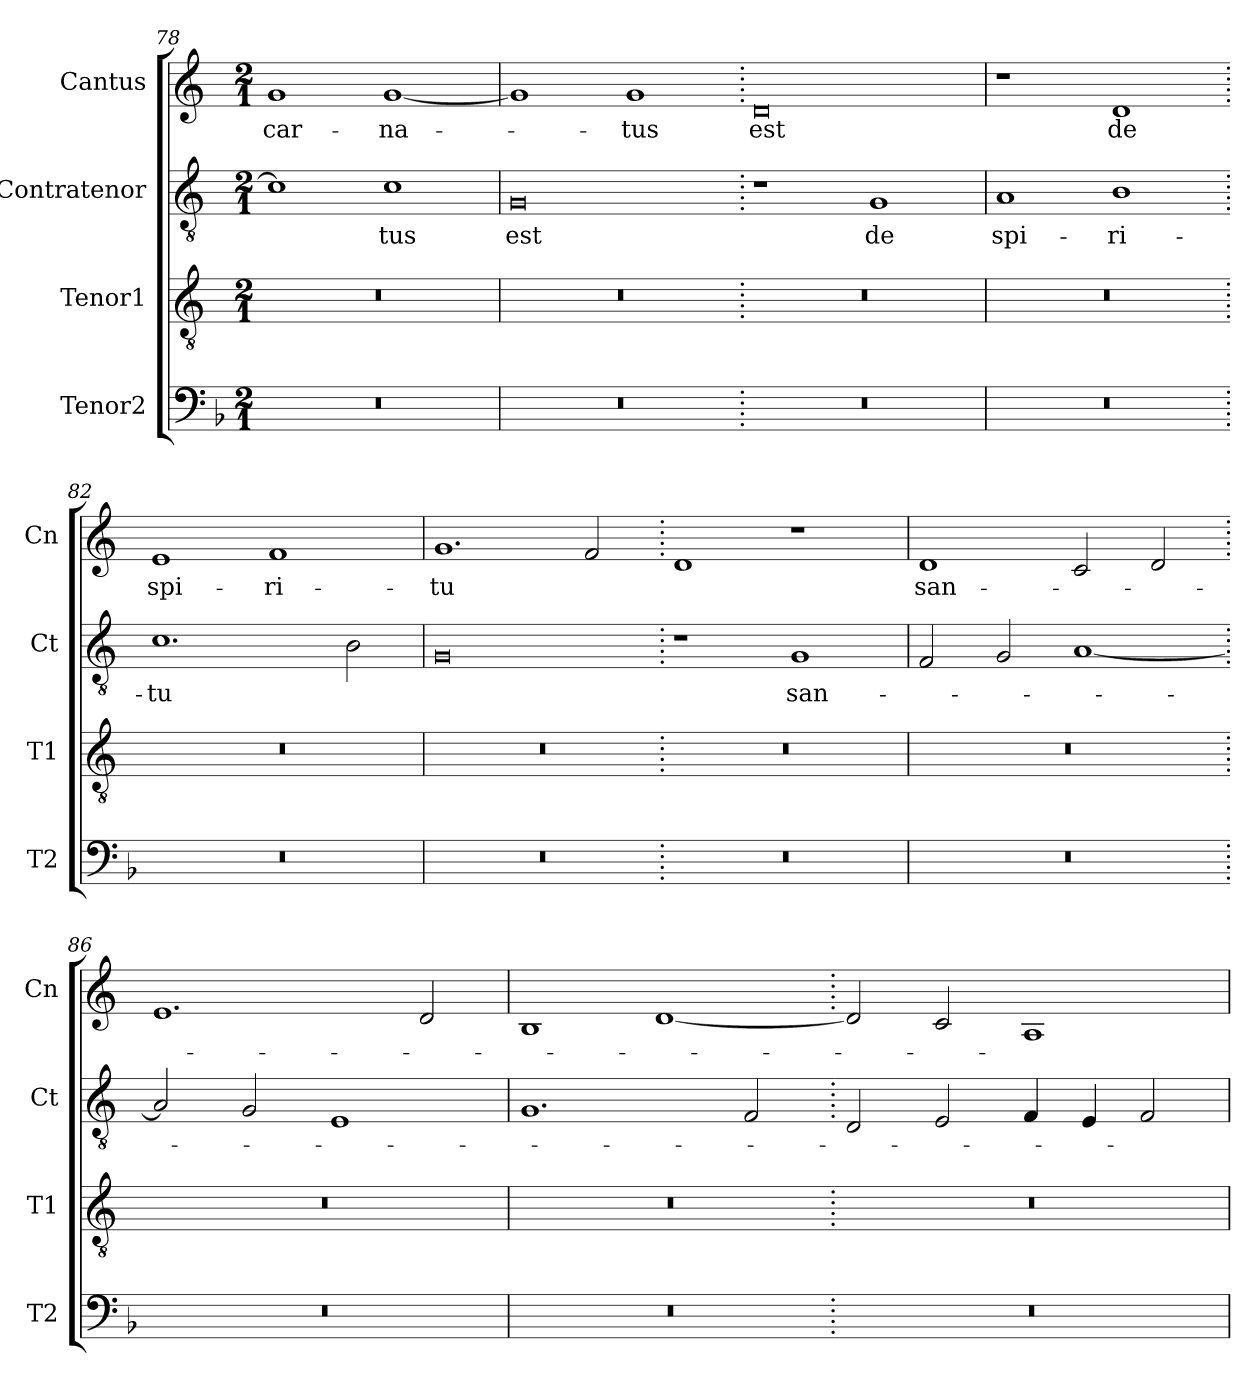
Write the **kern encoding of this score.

**kern	**kern	**kern	**text	**kern	**text
*part4	*part3	*part2	*part2	*part1	*part1
*staff4	*staff3	*staff2	*staff2	*staff1	*staff1
*I"Tenor2	*I"Tenor1	*I"Contratenor	*	*I"Cantus	*
*I'T2	*I'T1	*I'Ct	*	*I'Cn	*
*clefF4	*clefGv2	*clefGv2	*	*clefG2	*
*k[b-]	*k[]	*k[]	*	*k[]	*
*M2/1	*M2/1	*M2/1	*	*M2/1	*
=78	=78	=78	=78	=78	=78
0r	0r	1c]	.	1g	-car-
.	.	1c	-tus	[1g	-na-
=79	=79	=79	=79	=79	=79
0r	0r	0G	est	1g]	.
.	.	.	.	1g	-tus
=80.	=80.	=80.	=80.	=80.	=80.
0r	0r	1r	.	0d	est
.	.	1G	de	.	.
=81	=81	=81	=81	=81	=81
0r	0r	1A	spi-	1r	.
.	.	1B	-ri-	1d	de
=82.	=82.	=82.	=82.	=82.	=82.
0r	0r	1.c	-tu	1e	spi-
.	.	.	.	1f	-ri-
.	.	2B\	.	.	.
=83	=83	=83	=83	=83	=83
0r	0r	0G	.	1.g	-tu
.	.	.	.	2f/	.
=84.	=84.	=84.	=84.	=84.	=84.
0r	0r	1r	.	1d	.
.	.	1G	san-	1r	.
=85	=85	=85	=85	=85	=85
0r	0r	2F/	.	1d	san-
.	.	2G/	.	.	.
.	.	[1A	.	2c/	.
.	.	.	.	2d/	.
=86.	=86.	=86.	=86.	=86.	=86.
0r	0r	2A/]	.	1.e	.
.	.	2G/	.	.	.
.	.	1E	.	.	.
.	.	.	.	2d/	.
=87	=87	=87	=87	=87	=87
0r	0r	1.G	.	1B	.
.	.	.	.	[1d	.
.	.	2F/	.	.	.
=88.	=88.	=88.	=88.	=88.	=88.
0r	0r	2D/	.	2d/]	.
.	.	2E/	.	2c/	.
.	.	4F/	.	1A	.
.	.	4E/	.	.	.
.	.	2F/	.	.	.
=	=	=	=	=	=
*-	*-	*-	*-	*-	*-
